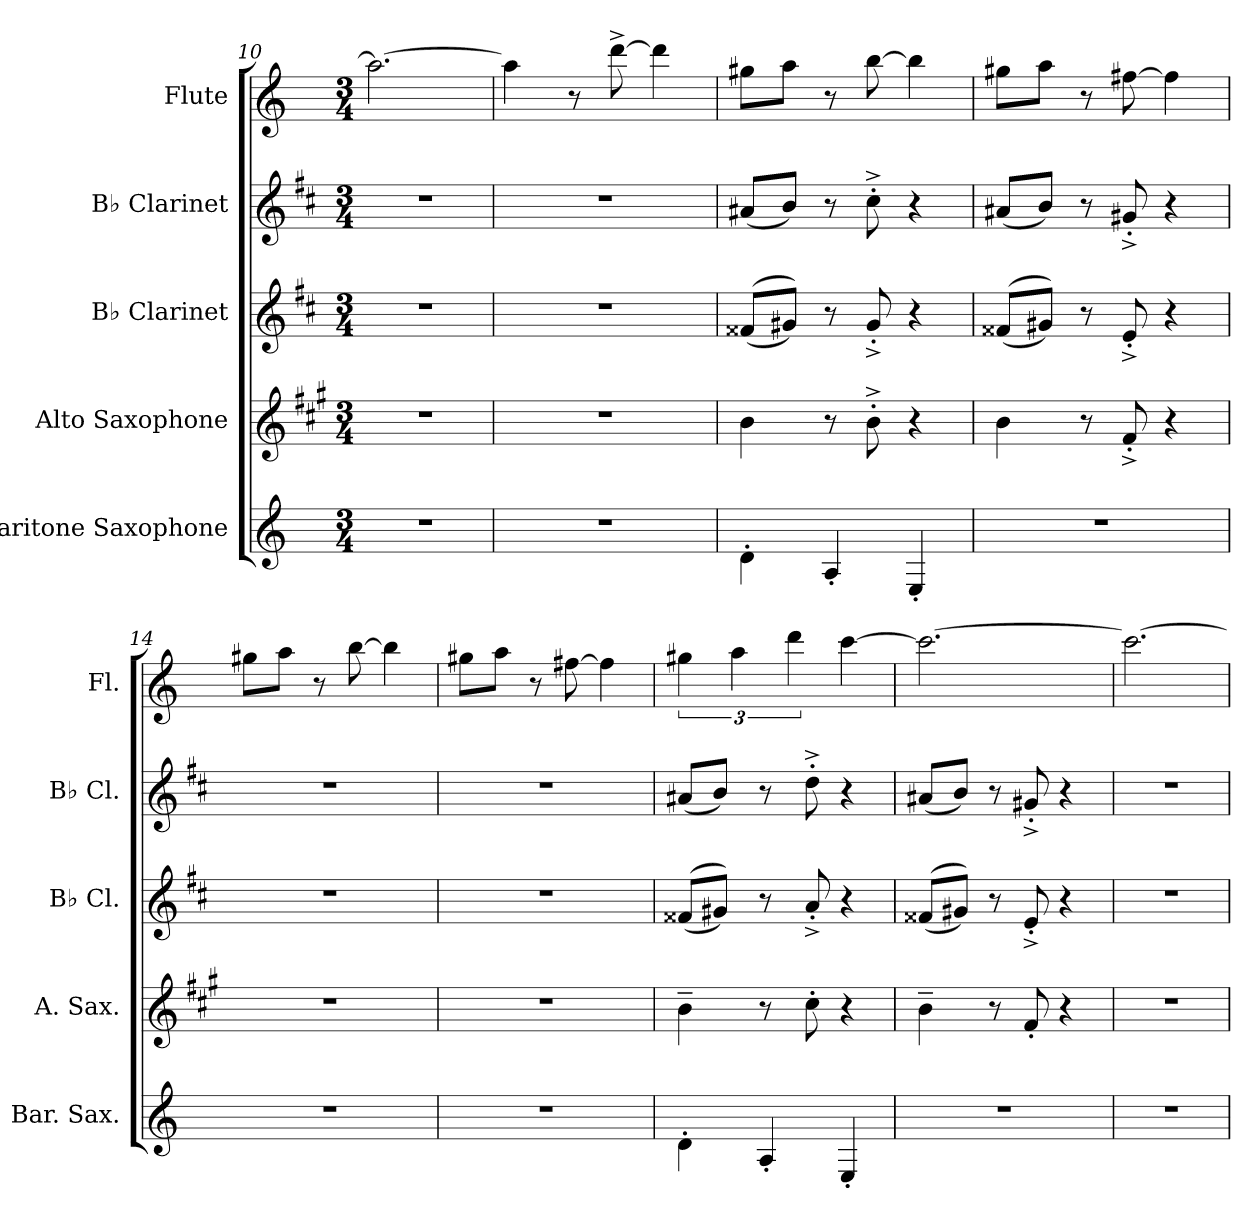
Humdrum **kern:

**kern	**kern	**kern	**kern	**kern
*part5	*part4	*part3	*part2	*part1
*staff5	*staff4	*staff3	*staff2	*staff1
*I"Baritone Saxophone	*I"Alto Saxophone	*I"B♭ Clarinet	*I"B♭ Clarinet	*I"Flute
*I'Bar. Sax.	*I'A. Sax.	*I'B♭ Cl.	*I'B♭ Cl.	*I'Fl.
*clefG2	*clefG2	*clefG2	*clefG2	*clefG2
*ITrd12c21	*ITrd5c9	*ITrd1c2	*ITrd1c2	*
*k[]	*k[]	*k[]	*k[]	*k[]
*M3/4	*M3/4	*M3/4	*M3/4	*M3/4
=10	=10	=10	=10	=10
2.r	2.r	2.r	2.r	2.aa\_
=11	=11	=11	=11	=11
2.r	2.r	2.r	2.r	4aa\]
.	.	.	.	8r
.	.	.	.	[8ddd^\
.	.	.	.	4ddd\]
=12	=12	=12	=12	=12
4D'\	4d\	(<(<8e#X/L	(<8g#X/L	8gg#X\L
.	.	8f#X/J))	8a/J)	8aa\J
4AA'/	8r	8r	8r	8r
.	8d'^\	8f#'^/	8b'^\	[8bb\
4EE'/	4r	4r	4r	4bb\]
!!LO:PB:g=z
=13	=13	=13	=13	=13
2.r	4d\	(<(<8e#X/L	(<8g#X/L	8gg#X\L
.	.	8f#X/J))	8a/J)	8aa\J
.	8r	8r	8r	8r
.	8A'^/	8d'^/	8f#X'^/	[8ff#X\
.	4r	4r	4r	4ff#\]
=14	=14	=14	=14	=14
2.r	2.r	2.r	2.r	8gg#X\L
.	.	.	.	8aa\J
.	.	.	.	8r
.	.	.	.	[8bb\
.	.	.	.	4bb\]
=15	=15	=15	=15	=15
2.r	2.r	2.r	2.r	8gg#X\L
.	.	.	.	8aa\J
.	.	.	.	8r
.	.	.	.	[8ff#X\
.	.	.	.	4ff#\]
=16	=16	=16	=16	=16
4D'\	4d~\	(<(<8e#X/L	(<8g#X/L	6gg#X\
.	.	8f#X/J))	8a/J)	.
.	.	.	.	6aa\
4AA'/	8r	8r	8r	.
.	.	.	.	6ddd\
.	8e'\	8g'^/	8cc'^\	.
4EE'/	4r	4r	4r	[4ccc\
!!LO:LB:g=z
=17	=17	=17	=17	=17
2.r	4d~\	(<(<8e#X/L	(<8g#X/L	2.ccc\_
.	.	8f#X/J))	8a/J)	.
.	8r	8r	8r	.
.	8A'/	8d'^/	8f#X'^/	.
.	4r	4r	4r	.
=18	=18	=18	=18	=18
2.r	2.r	2.r	2.r	2.ccc\_
=	=	=	=	=
*-	*-	*-	*-	*-
